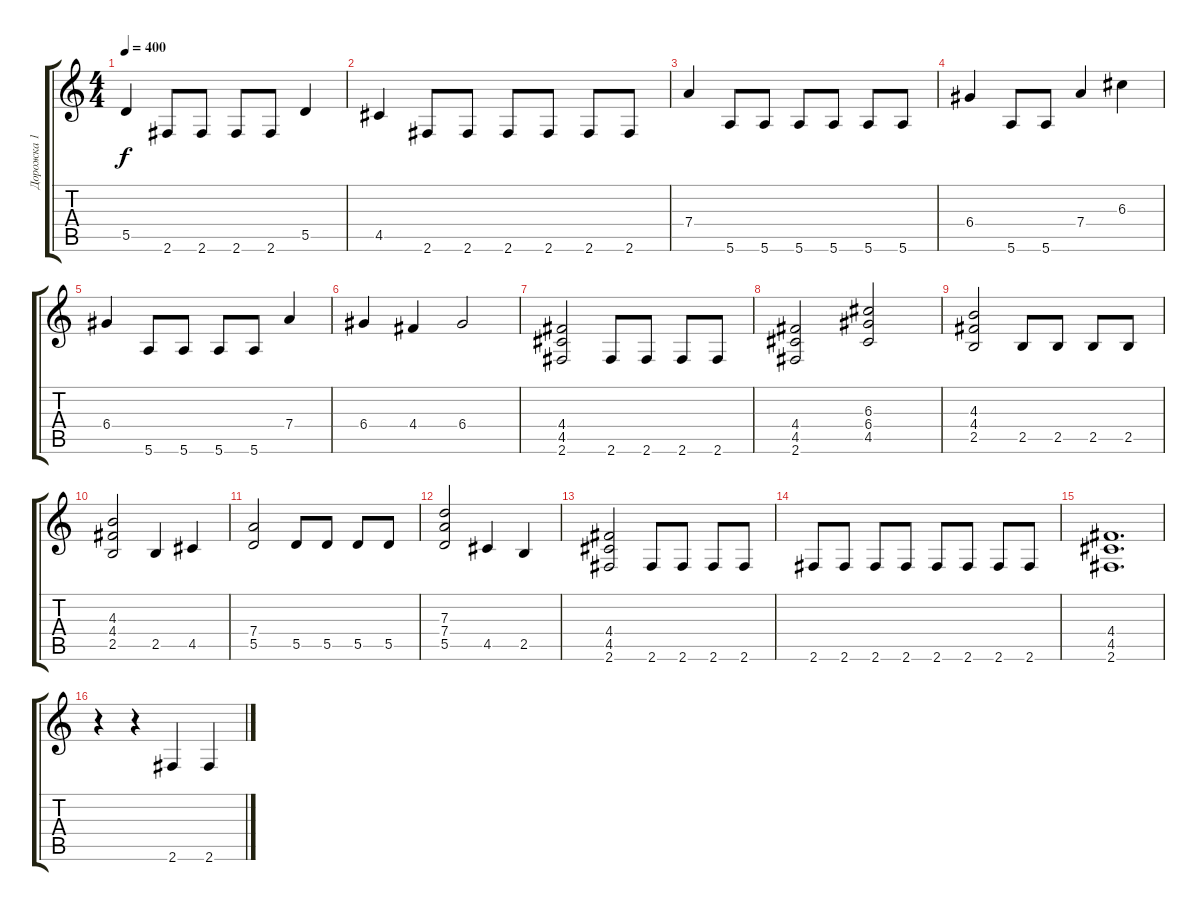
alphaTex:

\track ("Дорожка 1" "Дорожка 1") {instrument overdrivenguitar}
\staff {score tabs}
\tuning (E4 B3 G3 D3 A2 E2) {hide}
\ts (4 4)
\tempo 400
\clef g2
\ks c
5.5.4{dy f} 2.6.8 2.6.8 2.6.8 2.6.8 5.5.4 |
4.5.4 2.6.8 2.6.8 2.6.8 2.6.8 2.6.8 2.6.8 |
7.4.4 5.6.8 5.6.8 5.6.8 5.6.8 5.6.8 5.6.8 |
6.4.4 5.6.8 5.6.8 7.4.4 6.3.4 |
6.4.4 5.6.8 5.6.8 5.6.8 5.6.8 7.4.4 |
6.4.4 4.4.4 6.4.2 |
(4.4 4.5 2.6).2 2.6.8 2.6.8 2.6.8 2.6.8 |
(4.4 4.5 2.6).2 (6.3 6.4 4.5).2 |
(4.3 4.4 2.5).2 2.5.8 2.5.8 2.5.8 2.5.8 |
(4.3 4.4 2.5).2 2.5.4 4.5.4 |
(7.4 5.5).2 5.5.8 5.5.8 5.5.8 5.5.8 |
(7.3 7.4 5.5).2 4.5.4 2.5.4 |
(4.4 4.5 2.6).2 2.6.8 2.6.8 2.6.8 2.6.8 |
2.6.8 2.6.8 2.6.8 2.6.8 2.6.8 2.6.8 2.6.8 2.6.8 |
(4.4 4.5 2.6).1{d} |
r.4 r.4 2.6.4 2.6.4
